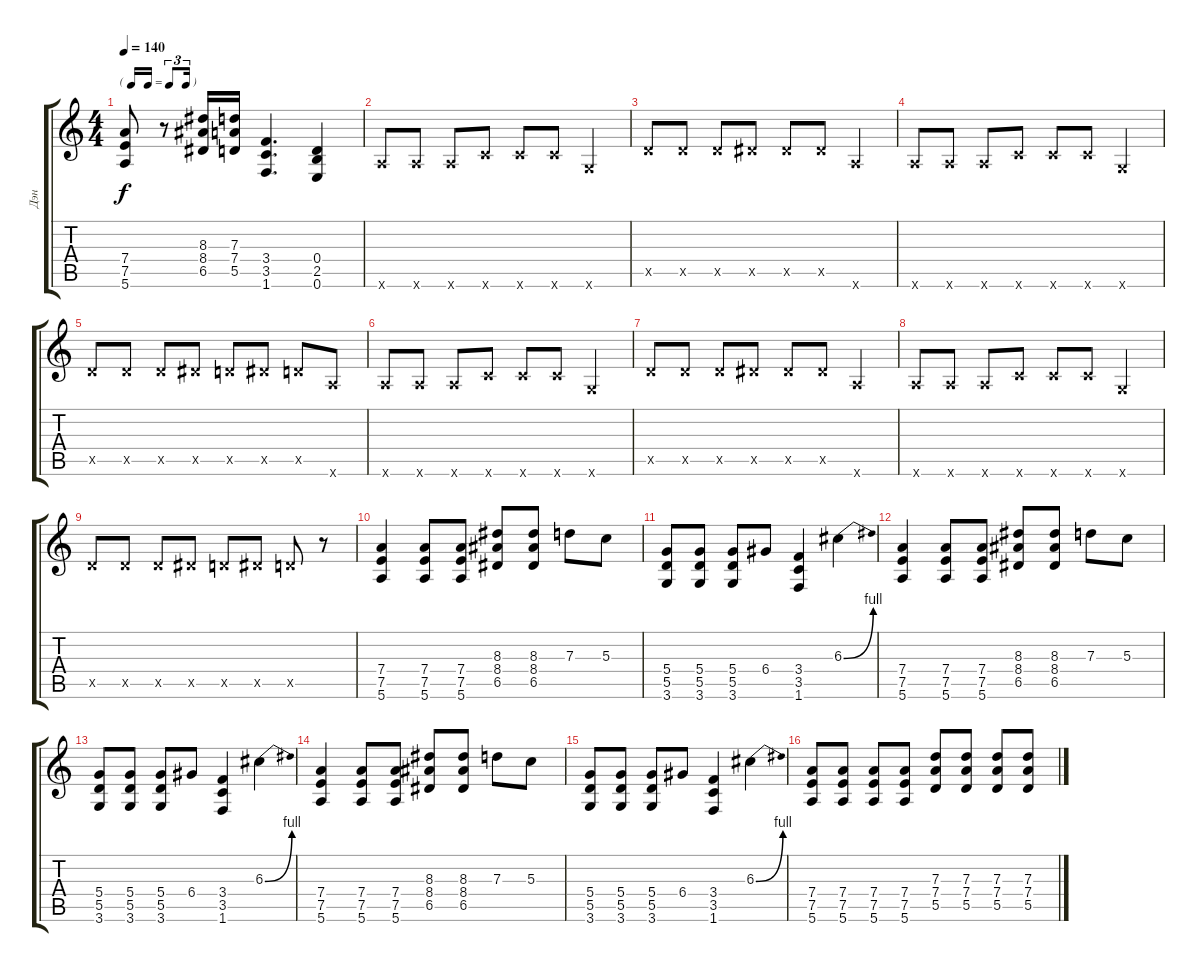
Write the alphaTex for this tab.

\track ("Дэн" "Дэн") {instrument distortionguitar}
\staff {score tabs}
\tuning (E4 B3 G3 D3 A2 E2) {hide}
\ts (4 4)
\tf triplet16th
\tempo 140
\clef g2
\ks c
(7.4 7.5 5.6).8{dy f} r.8 (8.3 8.4 6.5).16 (7.3 7.4 5.5).16 (3.4 3.5 1.6).4{d} (0.4 2.5 0.6).4 |
5.6{x}.8 5.6{x}.8 5.6{x}.8 8.6{x}.8 8.6{x}.8 8.6{x}.8 3.6{x}.4 |
5.5{x}.8 5.5{x}.8 5.5{x}.8 6.5{x}.8 6.5{x}.8 6.5{x}.8 5.6{x}.4 |
5.6{x}.8 5.6{x}.8 5.6{x}.8 8.6{x}.8 8.6{x}.8 8.6{x}.8 3.6{x}.4 |
5.5{x}.8 5.5{x}.8 5.5{x}.8 6.5{x}.8 5.5{x}.8 6.5{x}.8 5.5{x}.8 5.6{x}.8 |
5.6{x}.8 5.6{x}.8 5.6{x}.8 8.6{x}.8 8.6{x}.8 8.6{x}.8 3.6{x}.4 |
5.5{x}.8 5.5{x}.8 5.5{x}.8 6.5{x}.8 6.5{x}.8 6.5{x}.8 5.6{x}.4 |
5.6{x}.8 5.6{x}.8 5.6{x}.8 8.6{x}.8 8.6{x}.8 8.6{x}.8 3.6{x}.4 |
5.5{x}.8 5.5{x}.8 5.5{x}.8 6.5{x}.8 5.5{x}.8 6.5{x}.8 5.5{x}.8 r.8 |
(7.4 7.5 5.6).4 (7.4 7.5 5.6).8 (7.4 7.5 5.6).8 (8.3 8.4 6.5).8 (8.3 8.4 6.5).8 7.3.8 5.3.8 |
(5.4 5.5 3.6).8 (5.4 5.5 3.6).8 (5.4 5.5 3.6).8 6.4.8 (3.4 3.5 1.6).4 6.3{be (bend 0 0 60 4)}.4 |
(7.4 7.5 5.6).4 (7.4 7.5 5.6).8 (7.4 7.5 5.6).8 (8.3 8.4 6.5).8 (8.3 8.4 6.5).8 7.3.8 5.3.8 |
(5.4 5.5 3.6).8 (5.4 5.5 3.6).8 (5.4 5.5 3.6).8 6.4.8 (3.4 3.5 1.6).4 6.3{be (bend 0 0 60 4)}.4 |
(7.4 7.5 5.6).4 (7.4 7.5 5.6).8 (7.4 7.5 5.6).8 (8.3 8.4 6.5).8 (8.3 8.4 6.5).8 7.3.8 5.3.8 |
(5.4 5.5 3.6).8 (5.4 5.5 3.6).8 (5.4 5.5 3.6).8 6.4.8 (3.4 3.5 1.6).4 6.3{be (bend 0 0 60 4)}.4 |
(7.4 7.5 5.6).8 (7.4 7.5 5.6).8 (7.4 7.5 5.6).8 (7.4 7.5 5.6).8 (7.3 7.4 5.5).8 (7.3 7.4 5.5).8 (7.3 7.4 5.5).8 (7.3 7.4 5.5).8
